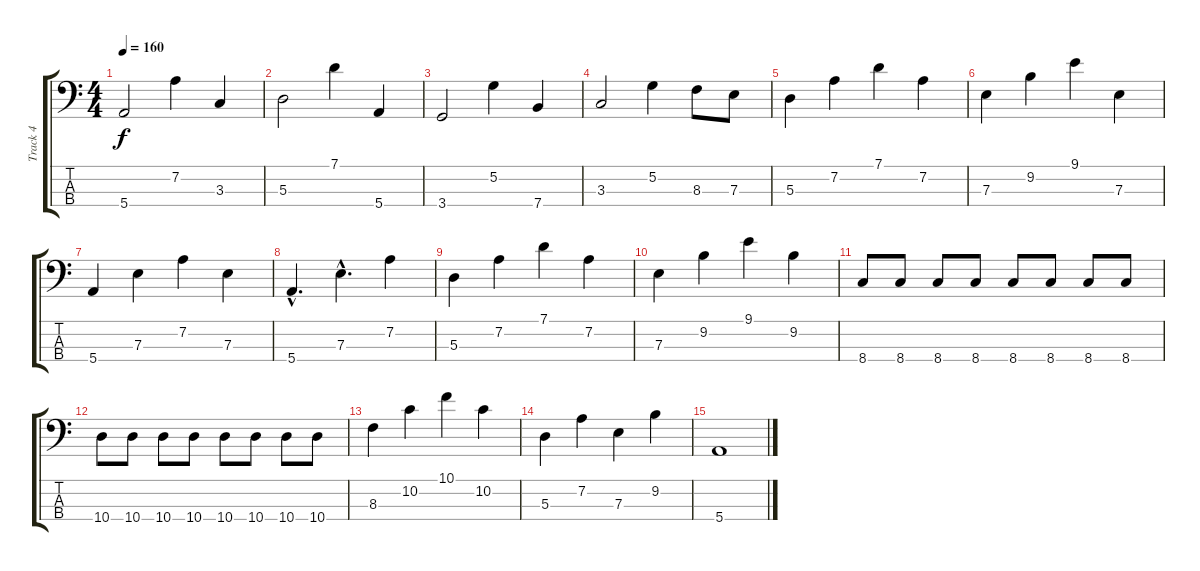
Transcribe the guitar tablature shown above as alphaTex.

\track ("Track 4" "Track 4") {instrument electricbassfinger}
\staff {score tabs}
\tuning (G2 D2 A1 E1) {hide}
\ts (4 4)
\tempo 160
\clef f4
\ks c
5.4.2{dy f} 7.2.4 3.3.4 |
5.3.2 7.1.4 5.4.4 |
3.4.2 5.2.4 7.4.4 |
3.3.2 5.2.4 8.3.8 7.3.8 |
5.3.4 7.2.4 7.1.4 7.2.4 |
7.3.4 9.2.4 9.1.4 7.3.4 |
5.4.4 7.3.4 7.2.4 7.3.4 |
5.4{hac}.4{d} 7.3{hac}.4{d} 7.2.4 |
5.3.4 7.2.4 7.1.4 7.2.4 |
7.3.4 9.2.4 9.1.4 9.2.4 |
8.4.8 8.4.8 8.4.8 8.4.8 8.4.8 8.4.8 8.4.8 8.4.8 |
10.4.8 10.4.8 10.4.8 10.4.8 10.4.8 10.4.8 10.4.8 10.4.8 |
8.3.4 10.2.4 10.1.4 10.2.4 |
5.3.4 7.2.4 7.3.4 9.2.4 |
5.4.1
